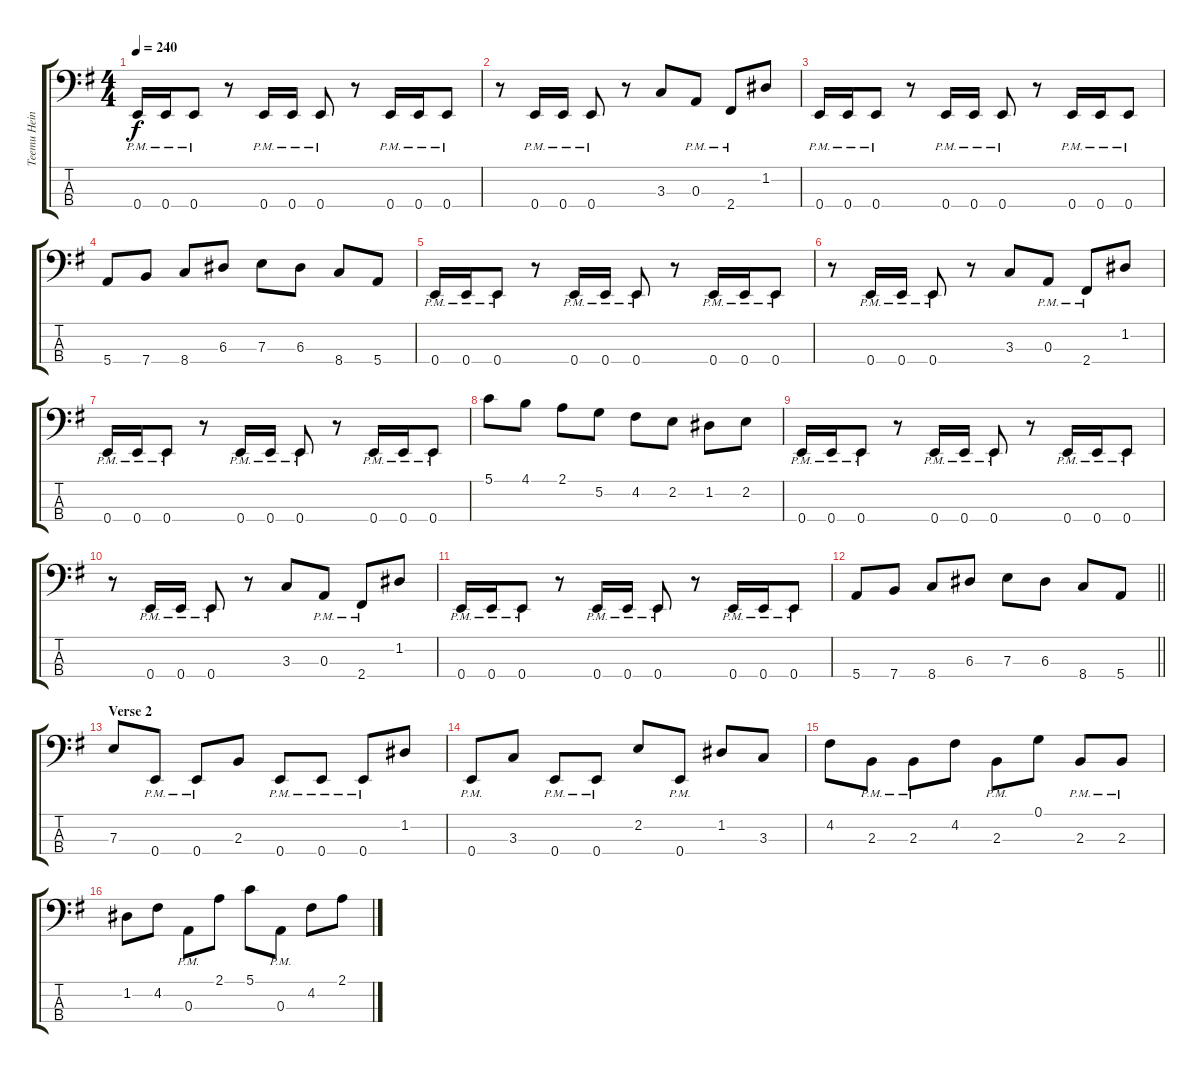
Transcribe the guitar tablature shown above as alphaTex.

\track ("Teemu Heinola (bass)" "Teemu Hein") {instrument electricbasspick}
\staff {score tabs}
\tuning (G2 D2 A1 E1) {hide}
\ts (4 4)
\tempo 240
\clef f4
\ks eminor
0.4{pm}.16{dy f} 0.4{pm}.16 0.4{pm}.8 r.8 0.4{pm}.16 0.4{pm}.16 0.4{pm}.8 r.8 0.4{pm}.16 0.4{pm}.16 0.4{pm}.8 |
r.8 0.4{pm}.16 0.4{pm}.16 0.4{pm}.8 r.8 3.3.8 0.3{pm}.8 2.4{pm}.8 1.2.8 |
0.4{pm}.16 0.4{pm}.16 0.4{pm}.8 r.8 0.4{pm}.16 0.4{pm}.16 0.4{pm}.8 r.8 0.4{pm}.16 0.4{pm}.16 0.4{pm}.8 |
5.4.8 7.4.8 8.4.8 6.3.8 7.3.8 6.3.8 8.4.8 5.4.8 |
0.4{pm}.16 0.4{pm}.16 0.4{pm}.8 r.8 0.4{pm}.16 0.4{pm}.16 0.4{pm}.8 r.8 0.4{pm}.16 0.4{pm}.16 0.4{pm}.8 |
r.8 0.4{pm}.16 0.4{pm}.16 0.4{pm}.8 r.8 3.3.8 0.3{pm}.8 2.4{pm}.8 1.2.8 |
0.4{pm}.16 0.4{pm}.16 0.4{pm}.8 r.8 0.4{pm}.16 0.4{pm}.16 0.4{pm}.8 r.8 0.4{pm}.16 0.4{pm}.16 0.4{pm}.8 |
5.1.8 4.1.8 2.1.8 5.2.8 4.2.8 2.2.8 1.2.8 2.2.8 |
0.4{pm}.16 0.4{pm}.16 0.4{pm}.8 r.8 0.4{pm}.16 0.4{pm}.16 0.4{pm}.8 r.8 0.4{pm}.16 0.4{pm}.16 0.4{pm}.8 |
r.8 0.4{pm}.16 0.4{pm}.16 0.4{pm}.8 r.8 3.3.8 0.3{pm}.8 2.4{pm}.8 1.2.8 |
0.4{pm}.16 0.4{pm}.16 0.4{pm}.8 r.8 0.4{pm}.16 0.4{pm}.16 0.4{pm}.8 r.8 0.4{pm}.16 0.4{pm}.16 0.4{pm}.8 |
\barLineRight lightlight
5.4.8 7.4.8 8.4.8 6.3.8 7.3.8 6.3.8 8.4.8 5.4.8 |
\section ("" "Verse 2")
7.3.8 0.4{pm}.8 0.4{pm}.8 2.3.8 0.4{pm}.8 0.4{pm}.8 0.4{pm}.8 1.2.8 |
0.4{pm}.8 3.3.8 0.4{pm}.8 0.4{pm}.8 2.2.8 0.4{pm}.8 1.2.8 3.3.8 |
4.2.8 2.3{pm}.8 2.3{pm}.8 4.2.8 2.3{pm}.8 0.1.8 2.3{pm}.8 2.3{pm}.8 |
1.2.8 4.2.8 0.3{pm}.8 2.1.8 5.1.8 0.3{pm}.8 4.2.8 2.1.8
